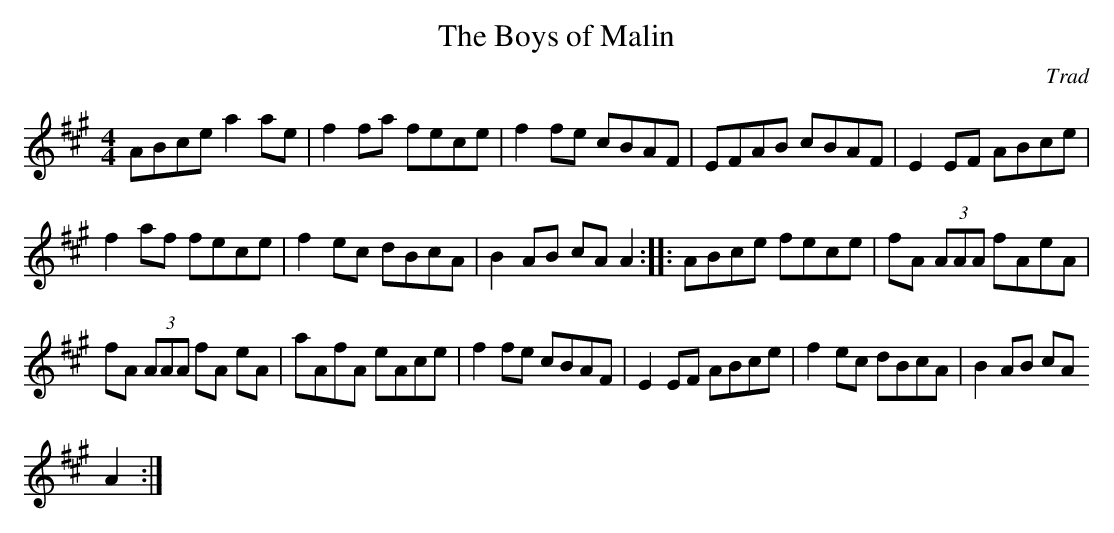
X:1
T:The Boys of Malin
C:Trad
M:4/4
K:A
L:1/8
ABce a2 ae | f2 fa fece | f2 fe cBAF | EFAB cBAF | E2 EF ABce |
f2 af fece | f2 ec dBcA | B2 AB cAA2 :||: ABce fece | fA (3AAA fAeA |
fA (3AAA fA eA | aAfA eAce | f2 fe cBAF | E2 EF ABce|f2 ec dBcA|B2 AB cA
A2 :|
